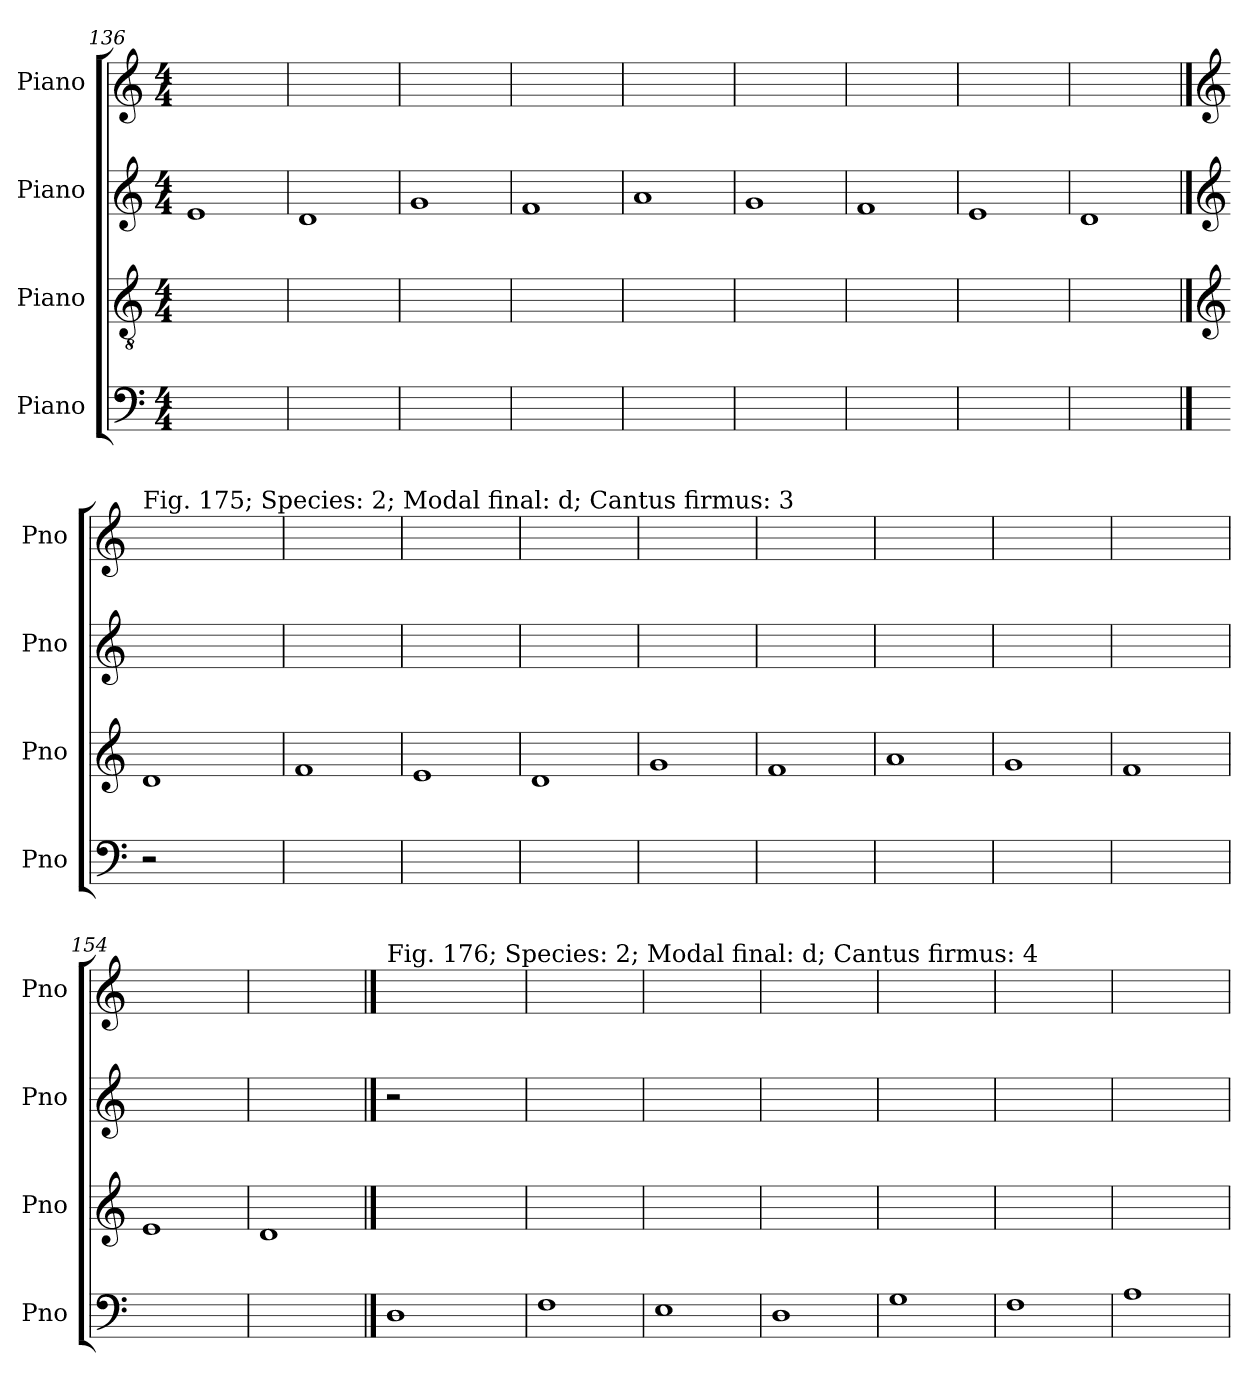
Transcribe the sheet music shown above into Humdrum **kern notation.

**kern	**kern	**kern	**kern
*part4	*part3	*part2	*part1
*staff4	*staff3	*staff2	*staff1
*I"Piano	*I"Piano	*I"Piano	*I"Piano
*I'Pno	*I'Pno	*I'Pno	*I'Pno
*clefF4	*clefGv2	*clefG2	*clefG2
*k[]	*k[]	*k[]	*k[]
*M4/4	*M4/4	*M4/4	*M4/4
=136	=136	=136	=136
1ryy	1ryy	1e	1ryy
=137	=137	=137	=137
1ryy	1ryy	1d	1ryy
=138	=138	=138	=138
1ryy	1ryy	1g	1ryy
=139	=139	=139	=139
1ryy	1ryy	1f	1ryy
=140	=140	=140	=140
1ryy	1ryy	1a	1ryy
=141	=141	=141	=141
1ryy	1ryy	1g	1ryy
=142	=142	=142	=142
1ryy	1ryy	1f	1ryy
=143	=143	=143	=143
1ryy	1ryy	1e	1ryy
=144	=144	=144	=144
1ryy	1ryy	1d	1ryy
!!LO:LB:g=z
==145	==145	==145	==145
*	*clefG2	*clefG2	*clefG2
!	!	!	!LO:TX:a:t=Fig. 175; Species&colon; 2; Modal final&colon; d; Cantus firmus&colon; 3
2r	1d	1ryy	1ryy
2ryy	.	.	.
=146	=146	=146	=146
1ryy	1f	1ryy	1ryy
=147	=147	=147	=147
1ryy	1e	1ryy	1ryy
=148	=148	=148	=148
1ryy	1d	1ryy	1ryy
=149	=149	=149	=149
1ryy	1g	1ryy	1ryy
=150	=150	=150	=150
1ryy	1f	1ryy	1ryy
=151	=151	=151	=151
1ryy	1a	1ryy	1ryy
=152	=152	=152	=152
1ryy	1g	1ryy	1ryy
=153	=153	=153	=153
1ryy	1f	1ryy	1ryy
=154	=154	=154	=154
1ryy	1e	1ryy	1ryy
=155	=155	=155	=155
1ryy	1d	1ryy	1ryy
!!LO:LB:g=z
==156	==156	==156	==156
!	!	!	!LO:TX:a:t=Fig. 176; Species&colon; 2; Modal final&colon; d; Cantus firmus&colon; 4
1D	1ryy	2r	1ryy
.	.	2ryy	.
=157	=157	=157	=157
1F	1ryy	1ryy	1ryy
=158	=158	=158	=158
1E	1ryy	1ryy	1ryy
=159	=159	=159	=159
1D	1ryy	1ryy	1ryy
=160	=160	=160	=160
1G	1ryy	1ryy	1ryy
=161	=161	=161	=161
1F	1ryy	1ryy	1ryy
=162	=162	=162	=162
1A	1ryy	1ryy	1ryy
=	=	=	=
*-	*-	*-	*-
